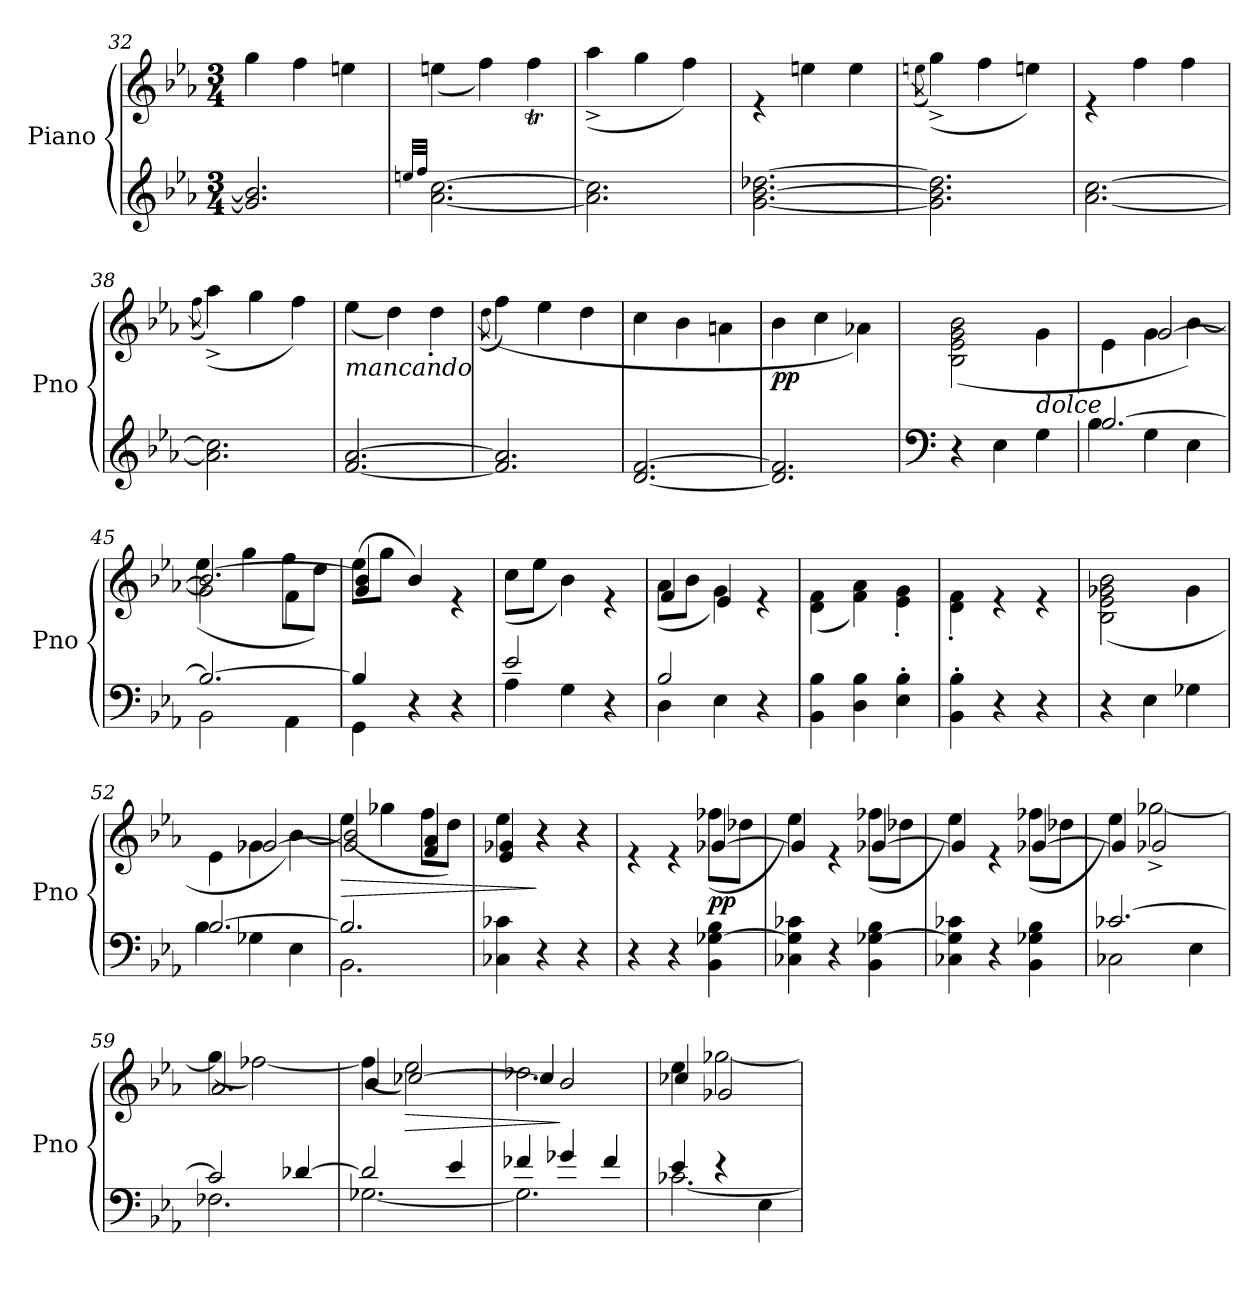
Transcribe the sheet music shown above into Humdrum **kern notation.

**kern	**kern	**dynam
*part1	*part1	*part1
*staff2	*staff1	*staff1/2
*I"Piano	*	*
*I'Pno	*	*
!!LO:LB:g=z
*clefG2	*clefG2	*
*k[b-e-a-]	*k[b-e-a-]	*
*E-:	*E-:	*
*M3/4	*M3/4	*
=32	=32	=32
*	*^	*
2.g/] 2.b-/]	2.ryy	4gg\	.
.	.	4ff\	.
.	.	4een\	.
=33	=33	=33	=33
32qeen/LLL	.	.	.
32qff/JJJ	.	.	.
[2.a-\ [2.cc\	2.ryy	(<4een\	.
.	.	4ff\)	.
.	.	4ffT\	.
=34	=34	=34	=34
2.a-\] 2.cc\]	2.ryy	(<4aa-^\	.
.	.	4gg\	.
.	.	4ff\)	.
=35	=35	=35	=35
[2.g\ [2.b-\ [2.dd-X\	2.ryy	4r	.
.	.	4een\	.
.	.	4ee\	.
=36	=36	=36	=36
.	.	(<8qeen\	.
2.g\] 2.b-\] 2.dd-\]	2.ryy	(<4gg^\)	.
.	.	4ff\	.
.	.	4ee\)	.
=37	=37	=37	=37
[2.a-\ [2.cc\	2.ryy	4r	.
.	.	4ff\	.
.	.	4ff\	.
=38	=38	=38	=38
.	.	(<8qff\	.
2.a-\] 2.cc\]	2.ryy	(<4aa-^\)	.
.	.	4gg\	.
.	.	4ff\)	.
=39	=39	=39	=39
!	!LO:TX:b:i:t=mancando	!	!
[2.f/ [2.a-/	2.ryy	(<4ee-\	.
.	.	4dd\)	.
.	.	4dd'\	.
=40	=40	=40	=40
.	.	(<8qdd\	.
2.f/] 2.a-/]	2.ryy	(<4ff\)	.
.	.	4ee-\	.
.	.	4dd\	.
=41	=41	=41	=41
[2.d/ [2.f/	2.ryy	4cc\	.
.	.	4b-\	.
.	.	4an\	.
=42	=42	=42	=42
!	!	!	!LO:DY:b
2.d/] 2.f/]	2.ryy	4b-\	pp
.	.	4cc\	.
.	.	4a-X\)	.
!!LO:PB:g=z	!!
=43	=43	=43	=43
*clefF4	*	*	*
4r	2.ryy	(>2B-\ 2e-\ 2g\ 2b-\	.
4E-\	.	.	.
!	!	!LO:TX:b:i:t=dolce	!
4G\	.	4g\	.
=44	=44	=44	=44
*^	*	*^	*
[2.B-/	4B-\	2.ryy	4e-\	4ryy	.
.	4G\	.	4g\	[2g/	.
.	4E-\	.	[4b-\)	.	.
=45	=45	=45	=45	=45	=45
2.B-/_	2BB-\	2g\]	(<4ee-\	2.b-/_	.
.	.	.	4gg\	.	.
.	4AA-\	4f\	8ff\L	.	.
.	.	.	8dd\J)	.	.
=46	=46	=46	=46	=46	=46
4B-/]	4GG\	2.ryy	(>8ee-\L	4g/ 4b-/]	.
.	.	.	8gg\J	.	.
4r	4ryy	.	4b-/)	4ryy	.
4r	4ryy	.	4r	4ryy	.
*	*	*	*v	*v	*
=47	=47	=47	=47	=47
2e-/	4A-\	2.ryy	(<8cc\L	.
.	.	.	8ee-\J	.
.	4G\	.	4b-\)	.
4r	4ryy	.	4r	.
=48	=48	=48	=48	=48
*	*	*	*^	*
2B-/	4D\	2.ryy	(<8a-\L	4f/	.
.	.	.	8b-\J	.	.
.	4E-\	.	4g\)	4e-/	.
4r	4ryy	.	4r	4ryy	.
*v	*v	*	*	*	*
*	*	*v	*v	*
=49	=49	=49	=49
4BB-\ 4B-\	2.ryy	(<4d\ 4f\	.
4D\ 4B-\	.	4f\ 4a-\)	.
4E-\' 4B-\'	.	4e-\' 4g\'	.
=50	=50	=50	=50
4BB-\' 4B-\'	2.ryy	4d\' 4f\'	.
4r	.	4r	.
4r	.	4r	.
=51	=51	=51	=51
4r	2.ryy	(>2B-\ 2e-\ 2g-X\ 2b-\	.
4E-\	.	.	.
4G-X\	.	4g-\	.
!!LO:LB:g=z
=52	=52	=52	=52
*^	*	*^	*
[2.B-/	4B-\	2.ryy	4e-\	4ryy	.
.	4G-X\	.	4g-X\	[2g-/	.
.	4E-\	.	[4b-\)	.	.
=53	=53	=53	=53	=53	=53
!	!	!	!	!	!LO:HP:b
2.B-/]	2.BB-\	2.ryy	(<4ee-\	2g-/] 2b-/]	>
.	.	.	4gg-X\	.	.
.	.	.	8ff\L	4f/ 4a-/	.
.	.	.	8dd\J)	.	.
*v	*v	*	*	*	*
=54	=54	=54	=54	=54
4C-X\ 4c-X\	2.ryy	4ee-\	4e-/ 4g-X/	.
4r	.	4r	4r	]
4r	.	4r	4r	.
=55	=55	=55	=55	=55
4r	2.ryy	4r	4ryy	.
4r	.	4r	4ryy	.
!	!	!	!	!LO:DY:b
4BB-\ [4G-X\ 4B-\	.	(<8ff-X\L	[4g-X/	pp
.	.	8dd-X\J	.	.
=56	=56	=56	=56	=56
4C-X\ 4G-\] 4c-X\	2.ryy	4ee-\)	4g-/]	.
4r	.	4r	4ryy	.
4BB-\ [4G-X\ 4B-\	.	(<8ff-X\L	[4g-X/	.
.	.	8dd-X\J	.	.
=57	=57	=57	=57	=57
4C-X\ 4G-\] 4c-X\	2.ryy	4ee-\)	4g-/]	.
4r	.	4r	4ryy	.
4BB-\ 4G-X\ 4B-\	.	(<8ff-X\L	[4g-X/	.
.	.	8dd-X\J	.	.
=58	=58	=58	=58	=58
*^	*	*	*	*
[2.c-X/	2C-X\	2.ryy	4ee-\)	4g-/]	.
.	.	.	[2gg-X^\	2g-X/	.
.	4E-\	.	.	.	.
!!LO:LB:g=z	!!	!!
=59	=59	=59	=59	=59	=59
2c-/]	2.F-X\	2.ryy	(<4gg-\]	2.a-/	.
.	.	.	[2ff-X\)	.	.
[4d-X/	.	.	.	.	.
=60	=60	=60	=60	=60	=60
2d-/]	[2.G-X\	2.ryy	(<4ff-\]	4b-/	.
!	!	!	!	!	!LO:HP:b
.	.	.	2ee-\)	[2cc-X/	>
4e-/	.	.	.	.	.
=61	=61	=61	=61	=61	=61
4f-X/	2.G-\]	2.ryy	2.dd-X\	4cc-/]	.
4g-X/	.	.	.	2b-/	]
4f-/	.	.	.	.	.
=62	=62	=62	=62	=62	=62
4e-/	[2.c-X\	2.ryy	4ee-\	4cc-X/	.
4re	.	.	[2gg-X\	2g-X/	.
4E-\	.	.	.	.	.
*v	*v	*	*	*	*
*	*v	*v	*v	*
=	=	=
*-	*-	*-
